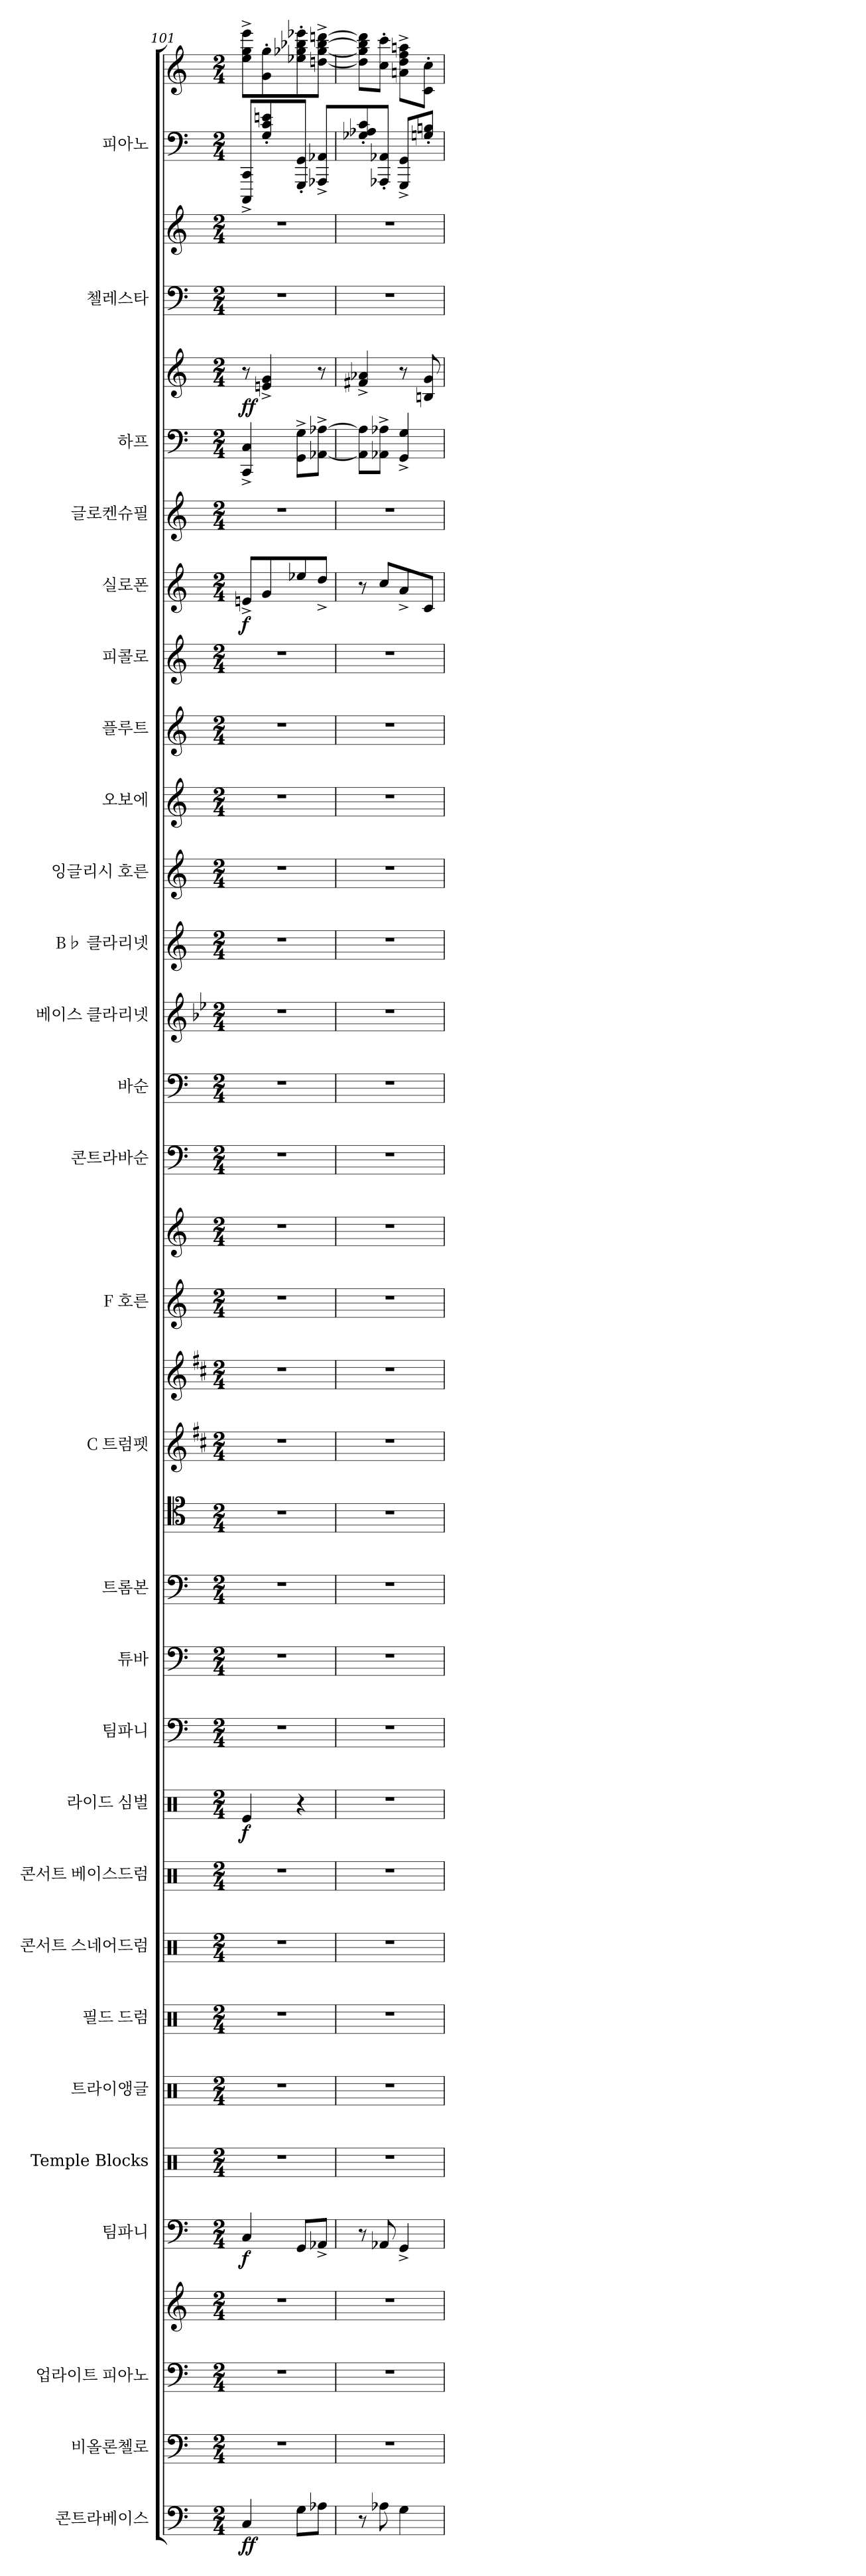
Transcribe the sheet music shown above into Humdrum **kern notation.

**kern	**dynam	**kern	**kern	**kern	**kern	**dynam	**kern	**kern	**kern	**kern	**kern	**kern	**dynam	**kern	**kern	**kern	**kern	**kern	**kern	**kern	**kern	**kern	**kern	**kern	**kern	**kern	**kern	**kern	**kern	**kern	**dynam	**kern	**kern	**kern	**dynam	**kern	**kern	**kern	**kern
*part28	*part28	*part27	*part26	*part26	*part25	*part25	*part24	*part23	*part22	*part21	*part20	*part19	*part19	*part18	*part17	*part16	*part16	*part15	*part15	*part14	*part14	*part13	*part12	*part11	*part10	*part9	*part8	*part7	*part6	*part5	*part5	*part4	*part3	*part3	*part3	*part2	*part2	*part1	*part1
*staff35	*staff35	*staff34	*staff33	*staff32	*staff31	*staff31	*staff30	*staff29	*staff28	*staff27	*staff26	*staff25	*staff25	*staff24	*staff23	*staff22	*staff21	*staff20	*staff19	*staff18	*staff17	*staff16	*staff15	*staff14	*staff13	*staff12	*staff11	*staff10	*staff9	*staff8	*staff8	*staff7	*staff6	*staff5	*staff5/6	*staff4	*staff3	*staff2	*staff1
*I"콘트라베이스	*	*I"비올론첼로	*I"업라이트 피아노	*	*I"팀파니	*	*I"Temple Blocks	*I"트라이앵글	*I"필드 드럼	*I"콘서트 스네어드럼	*I"콘서트 베이스드럼	*I"라이드 심벌	*	*I"팀파니	*I"튜바	*I"트롬본	*	*I"C 트럼펫	*	*I"F 호른	*	*I"콘트라바순	*I"바순	*I"베이스 클라리넷	*I"B♭ 클라리넷	*I"잉글리시 호른	*I"오보에	*I"플루트	*I"피콜로	*I"실로폰	*	*I"글로켄슈필	*I"하프	*	*	*I"첼레스타	*	*I"피아노	*
*	*	*	*	*	*	*	*I'Tmp. Bl.	*	*	*	*	*	*	*	*	*	*	*	*	*	*	*	*	*	*	*	*	*	*	*	*	*	*	*	*	*	*	*	*
!!LO:PB:g=z
*clefF4	*	*clefF4	*clefF4	*clefG2	*clefF4	*	*clefX	*clefX	*clefX	*clefX	*clefX	*clefX	*	*clefF4	*clefF4	*clefF4	*clefC4	*clefG2	*clefG2	*clefG2	*clefG2	*clefF4	*clefF4	*clefG2	*clefG2	*clefG2	*clefG2	*clefG2	*clefG2	*clefG2	*	*clefG2	*clefF4	*clefG2	*	*clefF4	*clefG2	*clefF4	*clefG2
*ITrd7c12	*	*	*	*	*	*	*	*	*	*	*	*	*	*	*	*	*	*ITrd1c2	*ITrd1c2	*ITrd4c7	*ITrd4c7	*ITrd7c12	*	*ITrd8c14	*ITrd1c2	*ITrd4c7	*	*	*ITrd-7c-12	*ITrd-7c-12	*	*ITrd-14c-24	*	*	*	*ITrd-7c-12	*ITrd-7c-12	*	*
*k[]	*	*k[]	*k[]	*k[]	*k[]	*	*k[]	*k[]	*k[]	*k[]	*k[]	*k[]	*	*k[]	*k[]	*k[]	*k[]	*k[]	*k[]	*k[b-]	*k[b-]	*k[]	*k[]	*k[b-e-]	*k[b-e-]	*k[b-]	*k[]	*k[]	*k[]	*k[]	*	*k[]	*k[]	*k[]	*	*k[]	*k[]	*k[]	*k[]
*M2/4	*	*M2/4	*M2/4	*M2/4	*M2/4	*	*M2/4	*M2/4	*M2/4	*M2/4	*M2/4	*M2/4	*	*M2/4	*M2/4	*M2/4	*M2/4	*M2/4	*M2/4	*M2/4	*M2/4	*M2/4	*M2/4	*M2/4	*M2/4	*M2/4	*M2/4	*M2/4	*M2/4	*M2/4	*	*M2/4	*M2/4	*M2/4	*	*M2/4	*M2/4	*M2/4	*M2/4
=101	=101	=101	=101	=101	=101	=101	=101	=101	=101	=101	=101	=101	=101	=101	=101	=101	=101	=101	=101	=101	=101	=101	=101	=101	=101	=101	=101	=101	=101	=101	=101	=101	=101	=101	=101	=101	=101	=101	=101
!	!LO:DY:b	!	!	!	!	!LO:DY:b	!	!	!	!	!	!	!LO:DY:b	!	!	!	!	!	!	!	!	!	!	!	!	!	!	!	!	!	!LO:DY:b	!	!	!	!LO:DY:b	!	!	!	!
4CC/	ff	2r	2r	2r	4C/	f	2r	2r	2r	2r	2r	4Re/	f	2r	2r	2r	2r	2r	2r	2r	2r	2r	2r	2r	2r	2r	2r	2r	2r	8een^/L	f	2r	4CC/^ 4C/^	8r	ff	2r	2r	8CCC/^ 8CC/^L	8ee\^ 8gg\^ 8eee\^L
.	.	.	.	.	.	.	.	.	.	.	.	.	.	.	.	.	.	.	.	.	.	.	.	.	.	.	.	.	.	8gg/	.	.	.	4en/^ 4g/^	.	.	.	8G/' 8c/' 8en/'	8g\' 8gg\'
8GG\L	.	.	.	.	8GG/L	.	.	.	.	.	.	4r	.	.	.	.	.	.	.	.	.	.	.	.	.	.	.	.	.	8eee-X/	.	.	8GG\^ 8G\^L	.	.	.	.	8GGG/' 8GG/'J	8ee-X\' 8gg-X\' 8bb-X\' 8eee-X\'
8AA-X\J	.	.	.	.	8AA-X^/J	.	.	.	.	.	.	.	.	.	.	.	.	.	.	.	.	.	.	.	.	.	.	.	.	8ddd^/J	.	.	[8AA-X\^ [8A-X\^J	8r	.	.	.	8AAA-X/^ 8AA-X/^L	[8ddn\^ [8gg-\^ [8bb-\^ [8dddn\^J
=102	=102	=102	=102	=102	=102	=102	=102	=102	=102	=102	=102	=102	=102	=102	=102	=102	=102	=102	=102	=102	=102	=102	=102	=102	=102	=102	=102	=102	=102	=102	=102	=102	=102	=102	=102	=102	=102	=102	=102
8r	.	2r	2r	2r	8r	.	2r	2r	2r	2r	2r	2r	.	2r	2r	2r	2r	2r	2r	2r	2r	2r	2r	2r	2r	2r	2r	2r	2r	8r	.	2r	8AA-\] 8A-\]L	4f#X/^ 4a-X/^	.	2r	2r	8G-X/' 8A-X/' 8c/'	8dd\] 8gg-\] 8bb-\] 8ddd\]L
8AA-X\	.	.	.	.	8AA-X/	.	.	.	.	.	.	.	.	.	.	.	.	.	.	.	.	.	.	.	.	.	.	.	.	8ccc/L	.	.	8AA-X\^ 8A-X\^J	.	.	.	.	8AAA-X/' 8AA-X/'J	8cc\' 8ccc\'J
4GG\	.	.	.	.	4GG^/	.	.	.	.	.	.	.	.	.	.	.	.	.	.	.	.	.	.	.	.	.	.	.	.	8aa^/	.	.	4GG/^ 4G/^	8r	.	.	.	8GGG/^ 8GG/^L	8an\^ 8dd\^ 8ff\^ 8aan\^L
.	.	.	.	.	.	.	.	.	.	.	.	.	.	.	.	.	.	.	.	.	.	.	.	.	.	.	.	.	.	8cc/J	.	.	.	8Bn/ 8g/	.	.	.	8Gn/' 8Bn/'J	8c\' 8cc\'J
=	=	=	=	=	=	=	=	=	=	=	=	=	=	=	=	=	=	=	=	=	=	=	=	=	=	=	=	=	=	=	=	=	=	=	=	=	=	=	=
*-	*-	*-	*-	*-	*-	*-	*-	*-	*-	*-	*-	*-	*-	*-	*-	*-	*-	*-	*-	*-	*-	*-	*-	*-	*-	*-	*-	*-	*-	*-	*-	*-	*-	*-	*-	*-	*-	*-	*-
